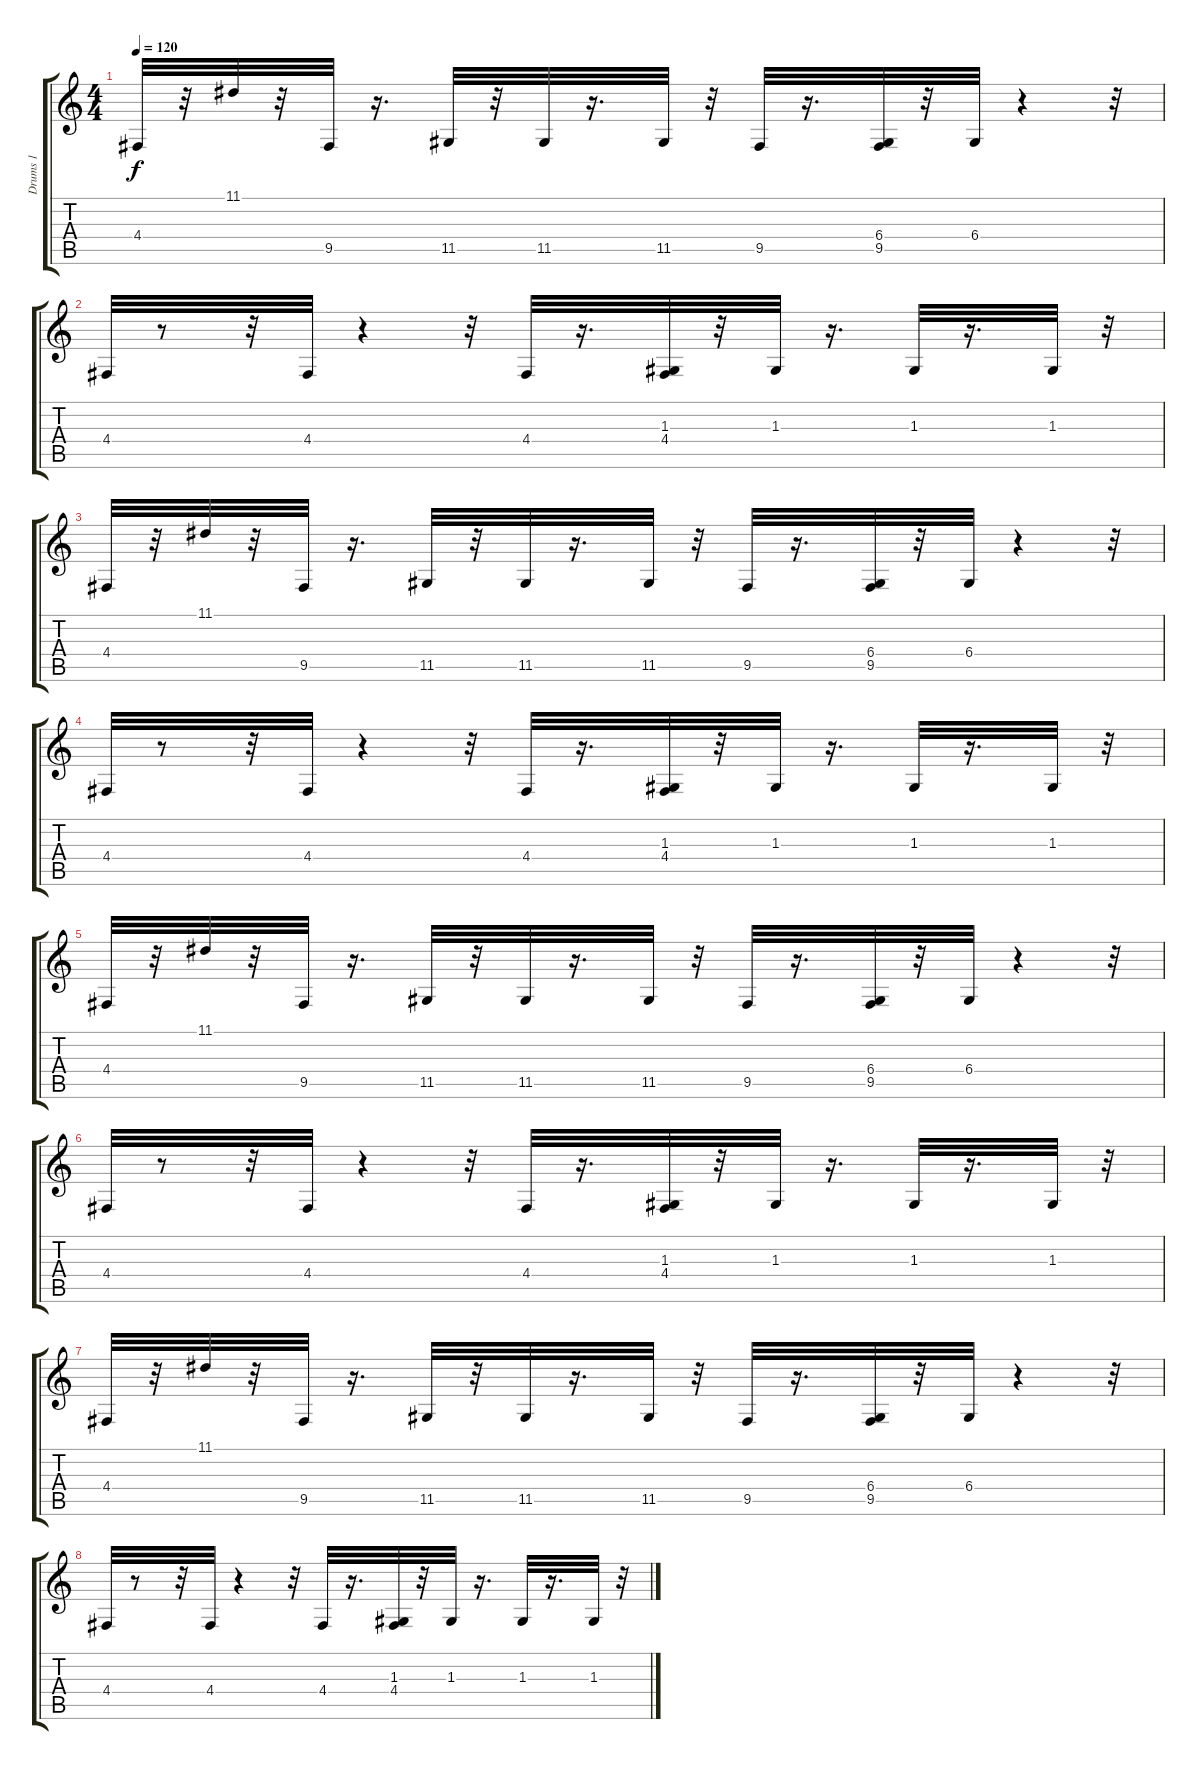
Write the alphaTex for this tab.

\track ("Drums 1" "Drums 1") {instrument synthdrum}
\staff {score tabs}
\tuning (E4 B3 G3 D3 A2 E2) {hide}
\ts (4 4)
\tempo 120
\clef g2
\ks c
4.4.32{dy f} r.32 11.1.32 r.32 9.5.32 r.16{d} 11.5.32 r.32 11.5.32 r.16{d} 11.5.32 r.32 9.5.32 r.16{d} (6.4 9.5).32 r.32 6.4.32 r.4 r.32 |
4.4.32 r.8 r.32 4.4.32 r.4 r.32 4.4.32 r.16{d} (1.3 4.4).32 r.32 1.3.32 r.16{d} 1.3.32 r.16{d} 1.3.32 r.32 |
4.4.32 r.32 11.1.32 r.32 9.5.32 r.16{d} 11.5.32 r.32 11.5.32 r.16{d} 11.5.32 r.32 9.5.32 r.16{d} (6.4 9.5).32 r.32 6.4.32 r.4 r.32 |
4.4.32 r.8 r.32 4.4.32 r.4 r.32 4.4.32 r.16{d} (1.3 4.4).32 r.32 1.3.32 r.16{d} 1.3.32 r.16{d} 1.3.32 r.32 |
4.4.32 r.32 11.1.32 r.32 9.5.32 r.16{d} 11.5.32 r.32 11.5.32 r.16{d} 11.5.32 r.32 9.5.32 r.16{d} (6.4 9.5).32 r.32 6.4.32 r.4 r.32 |
4.4.32 r.8 r.32 4.4.32 r.4 r.32 4.4.32 r.16{d} (1.3 4.4).32 r.32 1.3.32 r.16{d} 1.3.32 r.16{d} 1.3.32 r.32 |
4.4.32 r.32 11.1.32 r.32 9.5.32 r.16{d} 11.5.32 r.32 11.5.32 r.16{d} 11.5.32 r.32 9.5.32 r.16{d} (6.4 9.5).32 r.32 6.4.32 r.4 r.32 |
4.4.32 r.8 r.32 4.4.32 r.4 r.32 4.4.32 r.16{d} (1.3 4.4).32 r.32 1.3.32 r.16{d} 1.3.32 r.16{d} 1.3.32 r.32
